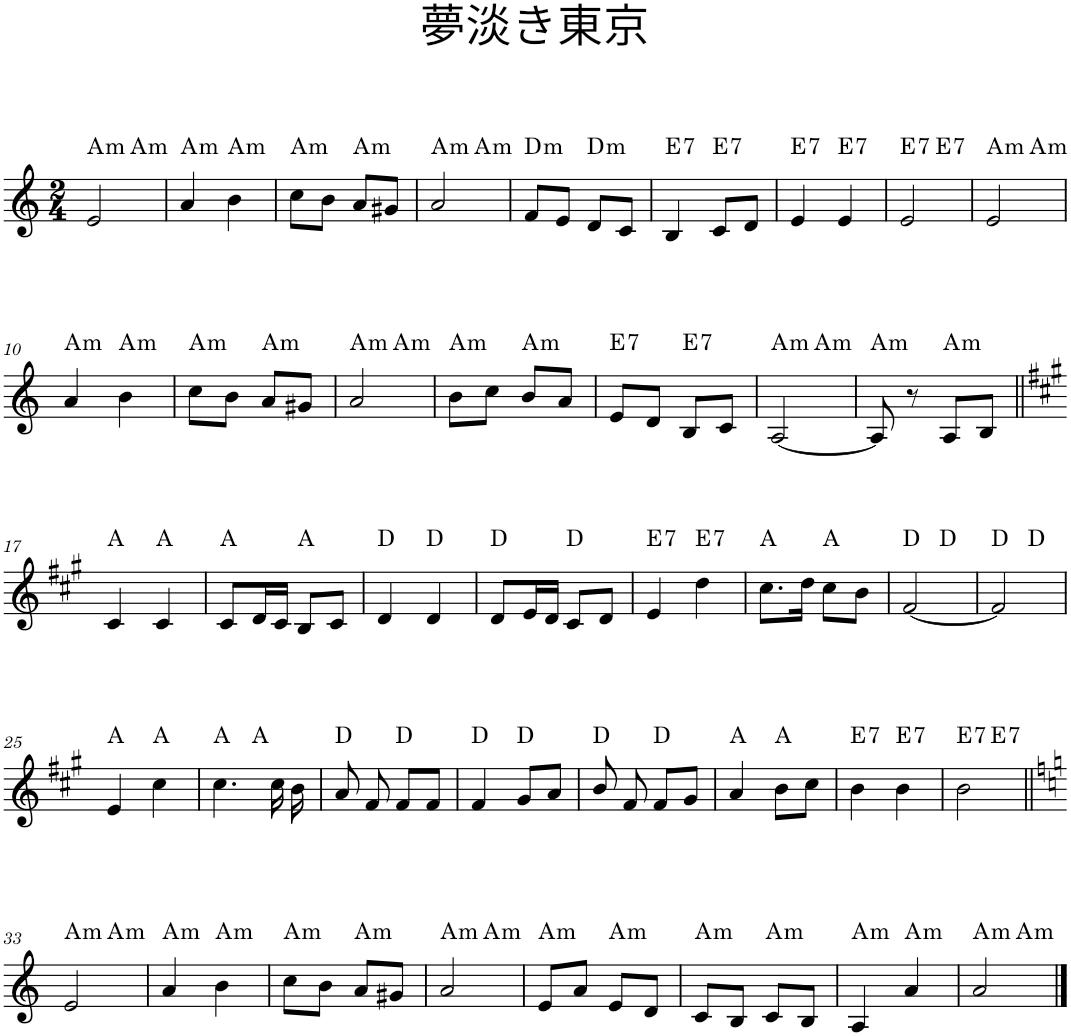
**kern	**harte
*part1	*part1
*staff1	*
*I"Piano	*
*I'Pno.	*
*clefG2	*
*k[]	*
*M2/4	*
=1	=1
!	!LO:H:kt=m
*^	*
2e/	4ryy	A:min
!	!	!LO:H:kt=m
.	4ryy	A:min
=2	=2	=2
!	!	!LO:H:kt=m
*v	*v	*
4a/	A:min
!	!LO:H:kt=m
4b\	A:min
=3	=3
!	!LO:H:kt=m
8cc\L	A:min
8b\J	.
!	!LO:H:kt=m
8a/L	A:min
8g#X/J	.
=4	=4
!	!LO:H:kt=m
*^	*
2a/	4ryy	A:min
!	!	!LO:H:kt=m
.	4ryy	A:min
=5	=5	=5
!	!	!LO:H:kt=m
*v	*v	*
8f/L	D:min
8e/J	.
!	!LO:H:kt=m
8d/L	D:min
8c/J	.
=6	=6
!	!LO:H:kt=7
4B/	E:7
!	!LO:H:kt=7
8c/L	E:7
8d/J	.
=7	=7
!	!LO:H:kt=7
4e/	E:7
!	!LO:H:kt=7
4e/	E:7
=8	=8
!	!LO:H:kt=7
*^	*
2e/	4ryy	E:7
!	!	!LO:H:kt=7
.	4ryy	E:7
=9	=9	=9
!	!	!LO:H:kt=m
2e/	4ryy	A:min
!	!	!LO:H:kt=m
.	4ryy	A:min
!!LO:LB:g=z	!!
=10	=10	=10
!	!	!LO:H:kt=m
*v	*v	*
4a/	A:min
!	!LO:H:kt=m
4b\	A:min
=11	=11
!	!LO:H:kt=m
8cc\L	A:min
8b\J	.
!	!LO:H:kt=m
8a/L	A:min
8g#X/J	.
=12	=12
!	!LO:H:kt=m
*^	*
2a/	4ryy	A:min
!	!	!LO:H:kt=m
.	4ryy	A:min
=13	=13	=13
!	!	!LO:H:kt=m
*v	*v	*
8b\L	A:min
8cc\J	.
!	!LO:H:kt=m
8b/L	A:min
8a/J	.
=14	=14
!	!LO:H:kt=7
8e/L	E:7
8d/J	.
!	!LO:H:kt=7
8B/L	E:7
8c/J	.
=15	=15
!	!LO:H:kt=m
*^	*
[<2A/	4ryy	A:min
!	!	!LO:H:kt=m
.	4ryy	A:min
=16	=16	=16
!	!	!LO:H:kt=m
*v	*v	*
8A/]	A:min
8r	.
!	!LO:H:kt=m
8A/L	A:min
8B/J	.
!!LO:LB:g=z
=17||	=17||
*k[f#c#g#]	*
4c#/	A:maj
4c#/	A:maj
=18	=18
8c#/L	A:maj
16d/L	.
16c#/JJ	.
8B/L	A:maj
8c#/J	.
=19	=19
4d/	D:maj
4d/	D:maj
=20	=20
8d/L	D:maj
16e/L	.
16d/JJ	.
8c#/L	D:maj
8d/J	.
=21	=21
!	!LO:H:kt=7
4e/	E:7
!	!LO:H:kt=7
4dd\	E:7
=22	=22
8.cc#\L	A:maj
16dd\Jk	.
8cc#\L	A:maj
8b\J	.
=23	=23
*^	*
[<2f#/	4ryy	D:maj
.	4ryy	D:maj
=24	=24	=24
2f#/]	4ryy	D:maj
.	4ryy	D:maj
*v	*v	*
!!LO:LB:g=z
=25	=25
4e/	A:maj
4cc#\	A:maj
=26	=26
*^	*
4.cc#\	4ryy	A:maj
.	4ryy	A:maj
16cc#\	.	.
16b\	.	.
*v	*v	*
=27	=27
8a/	D:maj
8f#/	.
8f#/L	D:maj
8f#/J	.
=28	=28
4f#/	D:maj
8g#/L	D:maj
8a/J	.
=29	=29
8b/	D:maj
8f#/	.
8f#/L	D:maj
8g#/J	.
=30	=30
4a/	A:maj
8b\L	A:maj
8cc#\J	.
=31	=31
!	!LO:H:kt=7
4b\	E:7
!	!LO:H:kt=7
4b\	E:7
=32	=32
!	!LO:H:kt=7
*^	*
2b\	4ryy	E:7
!	!	!LO:H:kt=7
.	4ryy	E:7
!!LO:LB:g=z	!!
=33||	=33||	=33||
*k[]	*	*
!	!	!LO:H:kt=m
2e/	4ryy	A:min
!	!	!LO:H:kt=m
.	4ryy	A:min
=34	=34	=34
!	!	!LO:H:kt=m
*v	*v	*
4a/	A:min
!	!LO:H:kt=m
4b\	A:min
=35	=35
!	!LO:H:kt=m
8cc\L	A:min
8b\J	.
!	!LO:H:kt=m
8a/L	A:min
8g#X/J	.
=36	=36
!	!LO:H:kt=m
*^	*
2a/	4ryy	A:min
!	!	!LO:H:kt=m
.	4ryy	A:min
=37	=37	=37
!	!	!LO:H:kt=m
*v	*v	*
8e/L	A:min
8a/J	.
!	!LO:H:kt=m
8e/L	A:min
8d/J	.
=38	=38
!	!LO:H:kt=m
8c/L	A:min
8B/J	.
!	!LO:H:kt=m
8c/L	A:min
8B/J	.
=39	=39
!	!LO:H:kt=m
4A/	A:min
!	!LO:H:kt=m
4a/	A:min
=40	=40
!	!LO:H:kt=m
*^	*
2a/	4ryy	A:min
!	!	!LO:H:kt=m
.	4ryy	A:min
*v	*v	*
==	==
*-	*-
